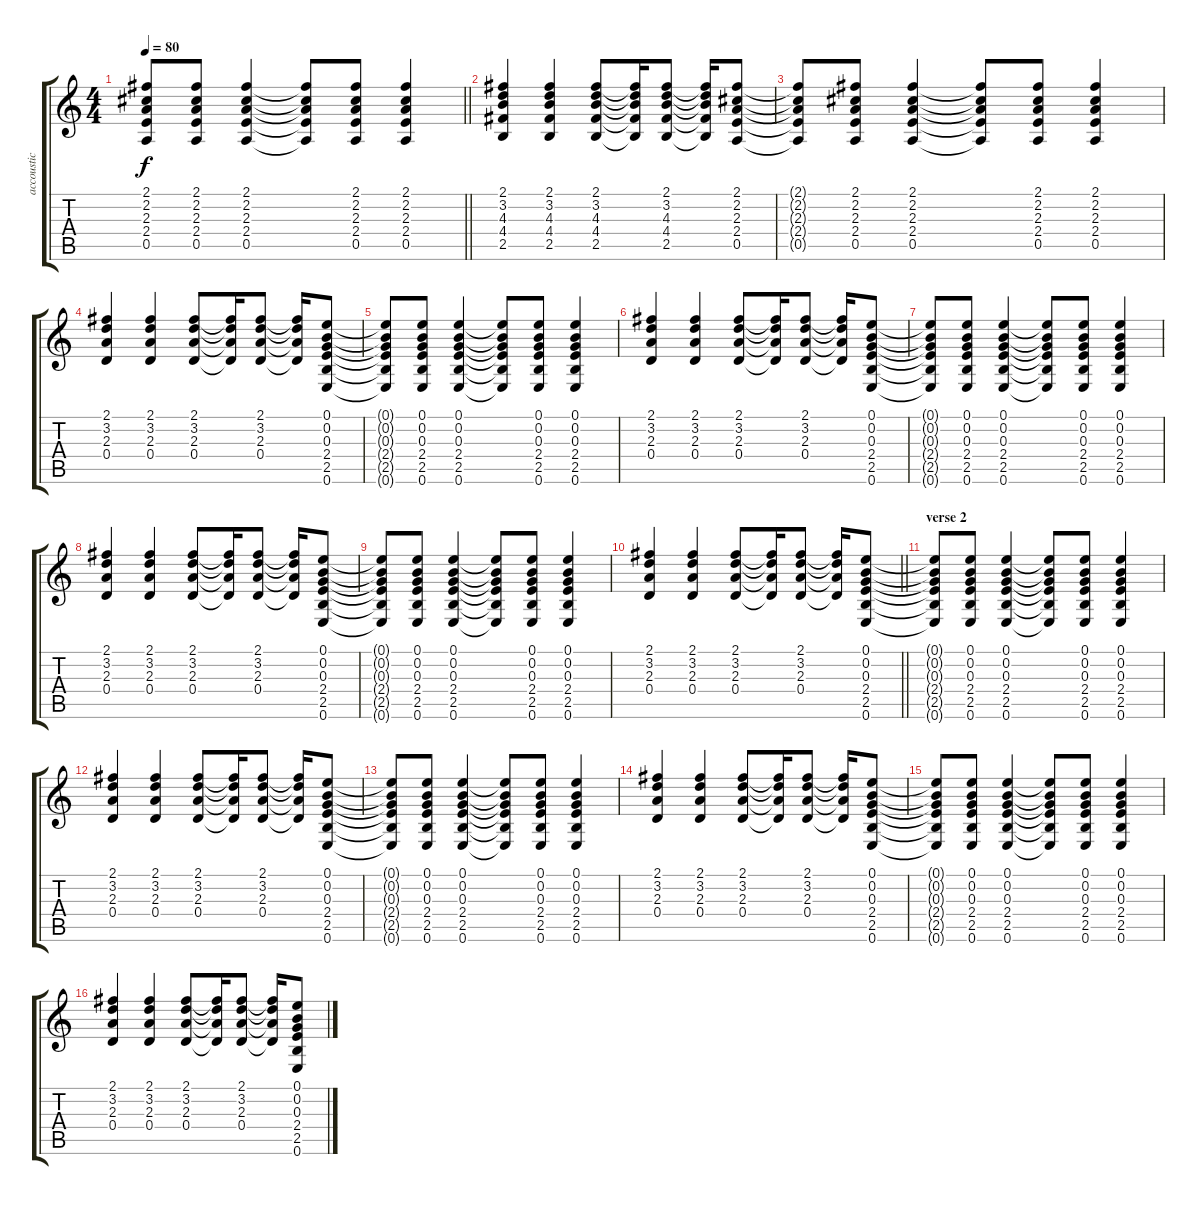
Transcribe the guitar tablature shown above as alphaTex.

\track ("accoustic guitar" "accoustic ") {instrument acousticguitarsteel}
\staff {score tabs}
\tuning (E4 B3 G3 D3 A2 E2) {hide}
\ts (4 4)
\tempo 80
\clef g2
\barLineRight lightlight
\ks c
(2.1{t} 2.2{t} 2.3{t} 2.4{t} 0.5{t}).8{dy f} (2.1 2.2 2.3 2.4 0.5).8 (2.1 2.2 2.3 2.4 0.5).4 (2.1{t} 2.2{t} 2.3{t} 2.4{t} 0.5{t}).8 (2.1 2.2 2.3 2.4 0.5).8 (2.1 2.2 2.3 2.4 0.5).4 |
(2.1 3.2 4.3 4.4 2.5).4 (2.1 3.2 4.3 4.4 2.5).4 (2.1 3.2 4.3 4.4 2.5).8 (2.1{t} 3.2{t} 4.3{t} 4.4{t} 2.5{t}).16 (2.1 3.2 4.3 4.4 2.5).8 (2.1{t} 3.2{t} 4.3{t} 4.4{t} 2.5{t}).16 (2.1 2.2 2.3 2.4 0.5).8 |
(2.1{t} 2.2{t} 2.3{t} 2.4{t} 0.5{t}).8 (2.1 2.2 2.3 2.4 0.5).8 (2.1 2.2 2.3 2.4 0.5).4 (2.1{t} 2.2{t} 2.3{t} 2.4{t} 0.5{t}).8 (2.1 2.2 2.3 2.4 0.5).8 (2.1 2.2 2.3 2.4 0.5).4 |
(2.1 3.2 2.3 0.4).4 (2.1 3.2 2.3 0.4).4 (2.1 3.2 2.3 0.4).8 (2.1{t} 3.2{t} 2.3{t} 0.4{t}).16 (2.1 3.2 2.3 0.4).8 (2.1{t} 3.2{t} 2.3{t} 0.4{t}).16 (0.1 0.2 0.3 2.4 2.5 0.6).8 |
(0.1{t} 0.2{t} 0.3{t} 2.4{t} 2.5{t} 0.6{t}).8 (0.1 0.2 0.3 2.4 2.5 0.6).8 (0.1 0.2 0.3 2.4 2.5 0.6).4 (0.1{t} 0.2{t} 0.3{t} 2.4{t} 2.5{t} 0.6{t}).8 (0.1 0.2 0.3 2.4 2.5 0.6).8 (0.1 0.2 0.3 2.4 2.5 0.6).4 |
(2.1 3.2 2.3 0.4).4 (2.1 3.2 2.3 0.4).4 (2.1 3.2 2.3 0.4).8 (2.1{t} 3.2{t} 2.3{t} 0.4{t}).16 (2.1 3.2 2.3 0.4).8 (2.1{t} 3.2{t} 2.3{t} 0.4{t}).16 (0.1 0.2 0.3 2.4 2.5 0.6).8 |
(0.1{t} 0.2{t} 0.3{t} 2.4{t} 2.5{t} 0.6{t}).8 (0.1 0.2 0.3 2.4 2.5 0.6).8 (0.1 0.2 0.3 2.4 2.5 0.6).4 (0.1{t} 0.2{t} 0.3{t} 2.4{t} 2.5{t} 0.6{t}).8 (0.1 0.2 0.3 2.4 2.5 0.6).8 (0.1 0.2 0.3 2.4 2.5 0.6).4 |
(2.1 3.2 2.3 0.4).4 (2.1 3.2 2.3 0.4).4 (2.1 3.2 2.3 0.4).8 (2.1{t} 3.2{t} 2.3{t} 0.4{t}).16 (2.1 3.2 2.3 0.4).8 (2.1{t} 3.2{t} 2.3{t} 0.4{t}).16 (0.1 0.2 0.3 2.4 2.5 0.6).8 |
(0.1{t} 0.2{t} 0.3{t} 2.4{t} 2.5{t} 0.6{t}).8 (0.1 0.2 0.3 2.4 2.5 0.6).8 (0.1 0.2 0.3 2.4 2.5 0.6).4 (0.1{t} 0.2{t} 0.3{t} 2.4{t} 2.5{t} 0.6{t}).8 (0.1 0.2 0.3 2.4 2.5 0.6).8 (0.1 0.2 0.3 2.4 2.5 0.6).4 |
\barLineRight lightlight
(2.1 3.2 2.3 0.4).4 (2.1 3.2 2.3 0.4).4 (2.1 3.2 2.3 0.4).8 (2.1{t} 3.2{t} 2.3{t} 0.4{t}).16 (2.1 3.2 2.3 0.4).8 (2.1{t} 3.2{t} 2.3{t} 0.4{t}).16 (0.1 0.2 0.3 2.4 2.5 0.6).8 |
\section ("" "verse 2")
(0.1{t} 0.2{t} 0.3{t} 2.4{t} 2.5{t} 0.6{t}).8 (0.1 0.2 0.3 2.4 2.5 0.6).8 (0.1 0.2 0.3 2.4 2.5 0.6).4 (0.1{t} 0.2{t} 0.3{t} 2.4{t} 2.5{t} 0.6{t}).8 (0.1 0.2 0.3 2.4 2.5 0.6).8 (0.1 0.2 0.3 2.4 2.5 0.6).4 |
(2.1 3.2 2.3 0.4).4 (2.1 3.2 2.3 0.4).4 (2.1 3.2 2.3 0.4).8 (2.1{t} 3.2{t} 2.3{t} 0.4{t}).16 (2.1 3.2 2.3 0.4).8 (2.1{t} 3.2{t} 2.3{t} 0.4{t}).16 (0.1 0.2 0.3 2.4 2.5 0.6).8 |
(0.1{t} 0.2{t} 0.3{t} 2.4{t} 2.5{t} 0.6{t}).8 (0.1 0.2 0.3 2.4 2.5 0.6).8 (0.1 0.2 0.3 2.4 2.5 0.6).4 (0.1{t} 0.2{t} 0.3{t} 2.4{t} 2.5{t} 0.6{t}).8 (0.1 0.2 0.3 2.4 2.5 0.6).8 (0.1 0.2 0.3 2.4 2.5 0.6).4 |
(2.1 3.2 2.3 0.4).4 (2.1 3.2 2.3 0.4).4 (2.1 3.2 2.3 0.4).8 (2.1{t} 3.2{t} 2.3{t} 0.4{t}).16 (2.1 3.2 2.3 0.4).8 (2.1{t} 3.2{t} 2.3{t} 0.4{t}).16 (0.1 0.2 0.3 2.4 2.5 0.6).8 |
(0.1{t} 0.2{t} 0.3{t} 2.4{t} 2.5{t} 0.6{t}).8 (0.1 0.2 0.3 2.4 2.5 0.6).8 (0.1 0.2 0.3 2.4 2.5 0.6).4 (0.1{t} 0.2{t} 0.3{t} 2.4{t} 2.5{t} 0.6{t}).8 (0.1 0.2 0.3 2.4 2.5 0.6).8 (0.1 0.2 0.3 2.4 2.5 0.6).4 |
(2.1 3.2 2.3 0.4).4 (2.1 3.2 2.3 0.4).4 (2.1 3.2 2.3 0.4).8 (2.1{t} 3.2{t} 2.3{t} 0.4{t}).16 (2.1 3.2 2.3 0.4).8 (2.1{t} 3.2{t} 2.3{t} 0.4{t}).16 (0.1 0.2 0.3 2.4 2.5 0.6).8
